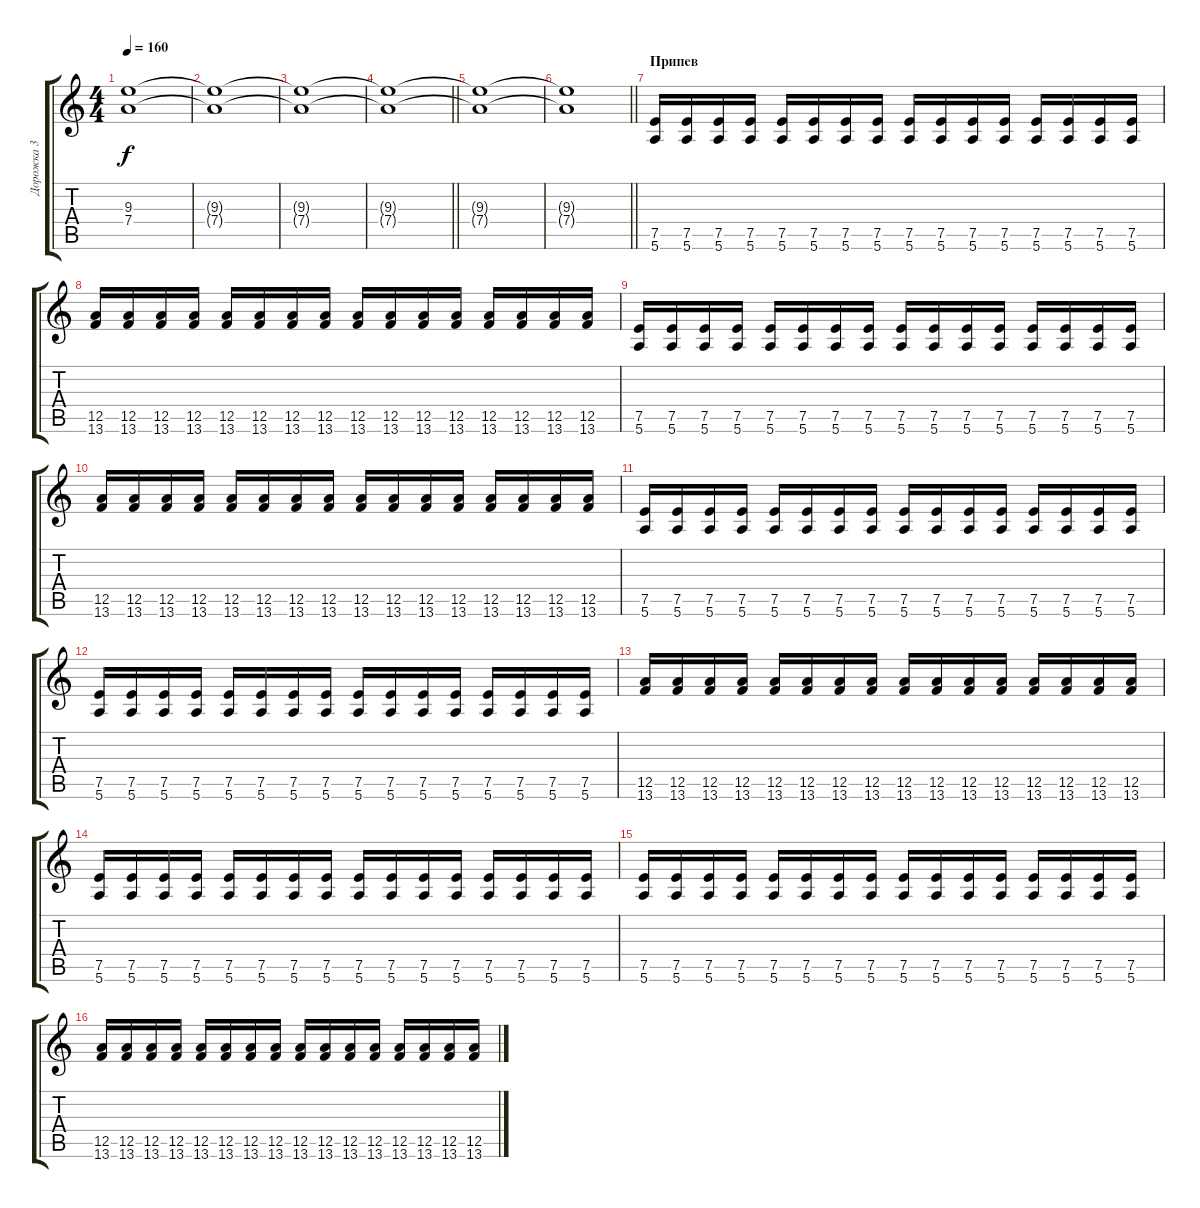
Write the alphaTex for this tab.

\track ("Дорожка 3" "Дорожка 3") {instrument overdrivenguitar}
\staff {score tabs}
\tuning (E4 B3 G3 D3 A2 E2) {hide}
\ts (4 4)
\tempo 160
\clef g2
\ks c
(9.3 7.4).1{dy f} |
(9.3{t} 7.4{t}).1 |
(9.3{t} 7.4{t}).1 |
\barLineRight lightlight
(9.3{t} 7.4{t}).1 |
(9.3{t} 7.4{t}).1 |
\barLineRight lightlight
(9.3{t} 7.4{t}).1 |
\section ("" "Припев")
(7.5 5.6).16 (7.5 5.6).16 (7.5 5.6).16 (7.5 5.6).16 (7.5 5.6).16 (7.5 5.6).16 (7.5 5.6).16 (7.5 5.6).16 (7.5 5.6).16 (7.5 5.6).16 (7.5 5.6).16 (7.5 5.6).16 (7.5 5.6).16 (7.5 5.6).16 (7.5 5.6).16 (7.5 5.6).16 |
(12.5 13.6).16 (12.5 13.6).16 (12.5 13.6).16 (12.5 13.6).16 (12.5 13.6).16 (12.5 13.6).16 (12.5 13.6).16 (12.5 13.6).16 (12.5 13.6).16 (12.5 13.6).16 (12.5 13.6).16 (12.5 13.6).16 (12.5 13.6).16 (12.5 13.6).16 (12.5 13.6).16 (12.5 13.6).16 |
(7.5 5.6).16 (7.5 5.6).16 (7.5 5.6).16 (7.5 5.6).16 (7.5 5.6).16 (7.5 5.6).16 (7.5 5.6).16 (7.5 5.6).16 (7.5 5.6).16 (7.5 5.6).16 (7.5 5.6).16 (7.5 5.6).16 (7.5 5.6).16 (7.5 5.6).16 (7.5 5.6).16 (7.5 5.6).16 |
(12.5 13.6).16 (12.5 13.6).16 (12.5 13.6).16 (12.5 13.6).16 (12.5 13.6).16 (12.5 13.6).16 (12.5 13.6).16 (12.5 13.6).16 (12.5 13.6).16 (12.5 13.6).16 (12.5 13.6).16 (12.5 13.6).16 (12.5 13.6).16 (12.5 13.6).16 (12.5 13.6).16 (12.5 13.6).16 |
(7.5 5.6).16 (7.5 5.6).16 (7.5 5.6).16 (7.5 5.6).16 (7.5 5.6).16 (7.5 5.6).16 (7.5 5.6).16 (7.5 5.6).16 (7.5 5.6).16 (7.5 5.6).16 (7.5 5.6).16 (7.5 5.6).16 (7.5 5.6).16 (7.5 5.6).16 (7.5 5.6).16 (7.5 5.6).16 |
(7.5 5.6).16 (7.5 5.6).16 (7.5 5.6).16 (7.5 5.6).16 (7.5 5.6).16 (7.5 5.6).16 (7.5 5.6).16 (7.5 5.6).16 (7.5 5.6).16 (7.5 5.6).16 (7.5 5.6).16 (7.5 5.6).16 (7.5 5.6).16 (7.5 5.6).16 (7.5 5.6).16 (7.5 5.6).16 |
(12.5 13.6).16 (12.5 13.6).16 (12.5 13.6).16 (12.5 13.6).16 (12.5 13.6).16 (12.5 13.6).16 (12.5 13.6).16 (12.5 13.6).16 (12.5 13.6).16 (12.5 13.6).16 (12.5 13.6).16 (12.5 13.6).16 (12.5 13.6).16 (12.5 13.6).16 (12.5 13.6).16 (12.5 13.6).16 |
(7.5 5.6).16 (7.5 5.6).16 (7.5 5.6).16 (7.5 5.6).16 (7.5 5.6).16 (7.5 5.6).16 (7.5 5.6).16 (7.5 5.6).16 (7.5 5.6).16 (7.5 5.6).16 (7.5 5.6).16 (7.5 5.6).16 (7.5 5.6).16 (7.5 5.6).16 (7.5 5.6).16 (7.5 5.6).16 |
(7.5 5.6).16 (7.5 5.6).16 (7.5 5.6).16 (7.5 5.6).16 (7.5 5.6).16 (7.5 5.6).16 (7.5 5.6).16 (7.5 5.6).16 (7.5 5.6).16 (7.5 5.6).16 (7.5 5.6).16 (7.5 5.6).16 (7.5 5.6).16 (7.5 5.6).16 (7.5 5.6).16 (7.5 5.6).16 |
(12.5 13.6).16 (12.5 13.6).16 (12.5 13.6).16 (12.5 13.6).16 (12.5 13.6).16 (12.5 13.6).16 (12.5 13.6).16 (12.5 13.6).16 (12.5 13.6).16 (12.5 13.6).16 (12.5 13.6).16 (12.5 13.6).16 (12.5 13.6).16 (12.5 13.6).16 (12.5 13.6).16 (12.5 13.6).16
